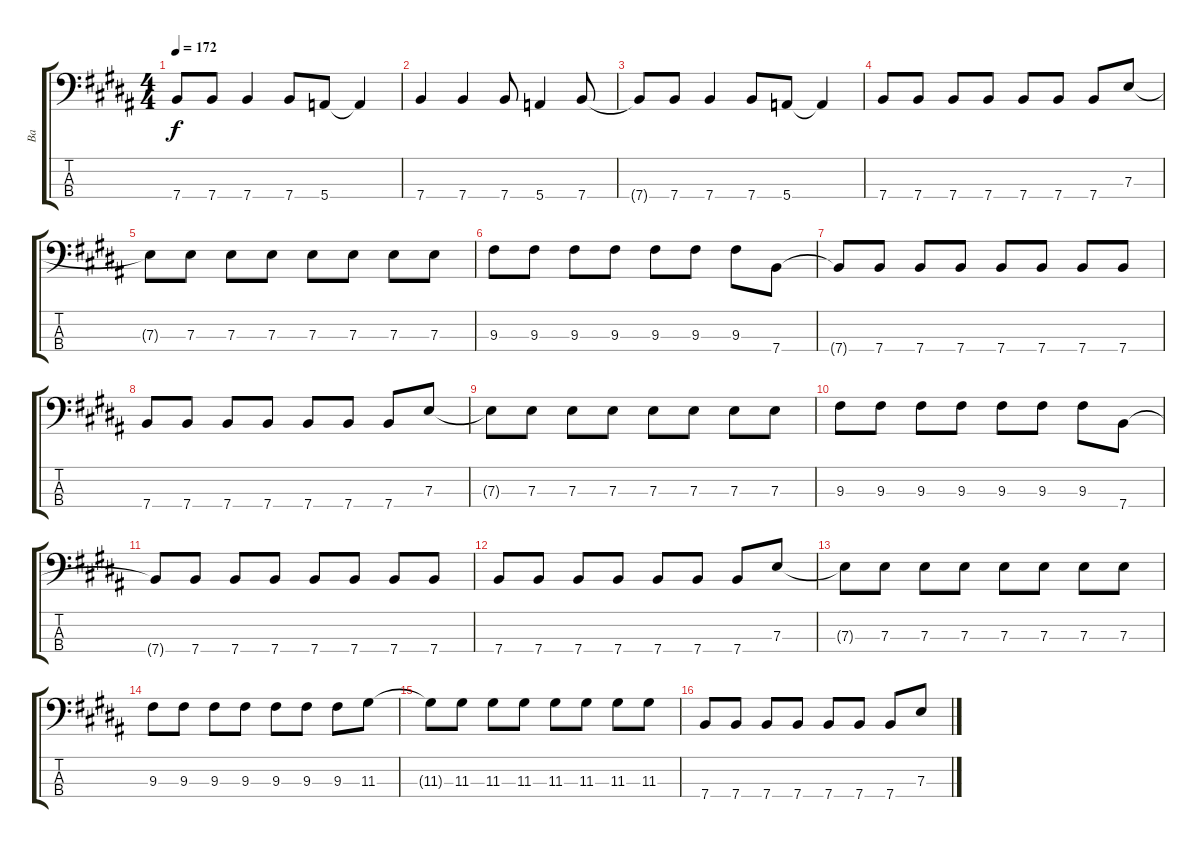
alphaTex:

\track ("Ba" "Ba") {instrument electricbassfinger}
\staff {score tabs}
\tuning (G2 D2 A1 E1) {hide}
\ts (4 4)
\tempo 172
\clef f4
\ks b
7.4{t}.8{dy f} 7.4.8 7.4.4 7.4.8 5.4.8 5.4{t}.4 |
7.4.4 7.4.4 7.4.8 5.4.4 7.4.8 |
7.4{t}.8 7.4.8 7.4.4 7.4.8 5.4.8 5.4{t}.4 |
7.4.8 7.4.8 7.4.8 7.4.8 7.4.8 7.4.8 7.4.8 7.3.8 |
7.3{t}.8 7.3.8 7.3.8 7.3.8 7.3.8 7.3.8 7.3.8 7.3.8 |
9.3.8 9.3.8 9.3.8 9.3.8 9.3.8 9.3.8 9.3.8 7.4.8 |
7.4{t}.8 7.4.8 7.4.8 7.4.8 7.4.8 7.4.8 7.4.8 7.4.8 |
7.4.8 7.4.8 7.4.8 7.4.8 7.4.8 7.4.8 7.4.8 7.3.8 |
7.3{t}.8 7.3.8 7.3.8 7.3.8 7.3.8 7.3.8 7.3.8 7.3.8 |
9.3.8 9.3.8 9.3.8 9.3.8 9.3.8 9.3.8 9.3.8 7.4.8 |
7.4{t}.8 7.4.8 7.4.8 7.4.8 7.4.8 7.4.8 7.4.8 7.4.8 |
7.4.8 7.4.8 7.4.8 7.4.8 7.4.8 7.4.8 7.4.8 7.3.8 |
7.3{t}.8 7.3.8 7.3.8 7.3.8 7.3.8 7.3.8 7.3.8 7.3.8 |
9.3.8 9.3.8 9.3.8 9.3.8 9.3.8 9.3.8 9.3.8 11.3.8 |
11.3{t}.8 11.3.8 11.3.8 11.3.8 11.3.8 11.3.8 11.3.8 11.3.8 |
7.4.8 7.4.8 7.4.8 7.4.8 7.4.8 7.4.8 7.4.8 7.3.8
